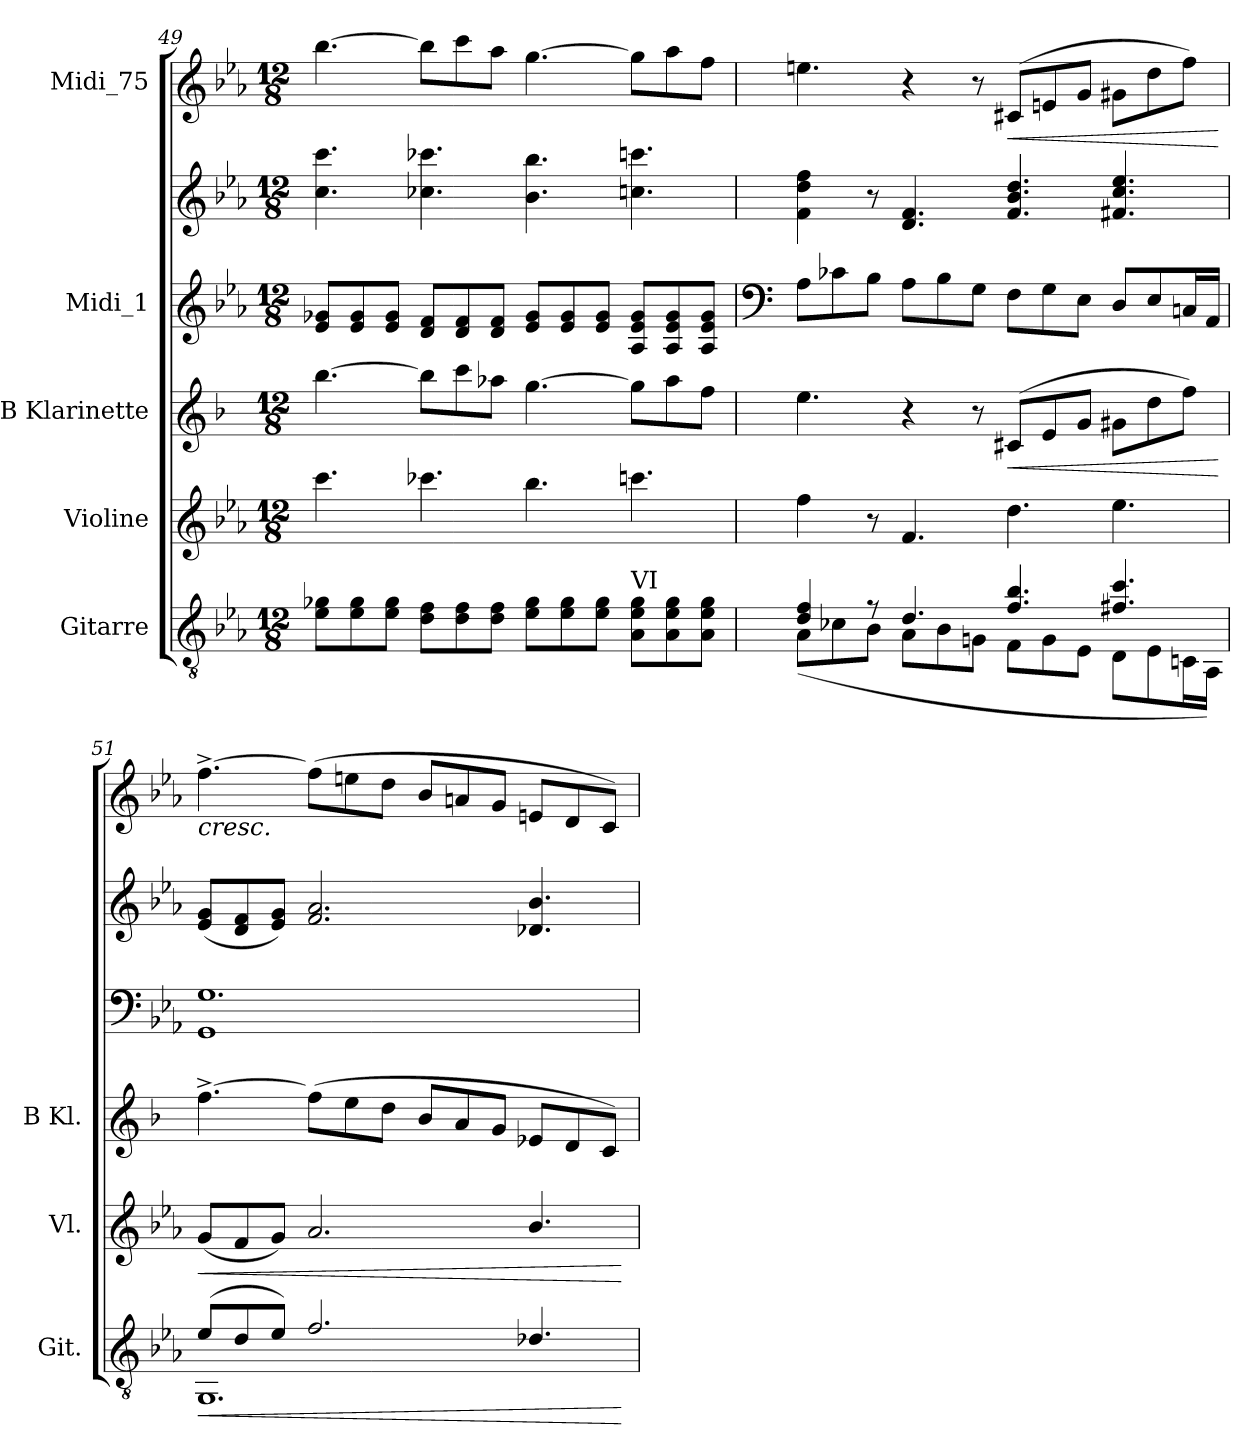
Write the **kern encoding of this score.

**kern	**dynam	**kern	**dynam	**kern	**dynam	**kern	**kern	**kern	**dynam
*part5	*part5	*part4	*part4	*part3	*part3	*part2	*part2	*part1	*part1
*staff6	*staff6	*staff5	*staff5	*staff4	*staff4	*staff3	*staff2	*staff1	*staff1
*I"Gitarre	*	*I"Violine	*	*I"B Klarinette	*	*I"Midi_1	*	*I"Midi_75	*
*I'Git.	*	*I'Vl.	*	*I'B Kl.	*	*	*	*	*
*clefGv2	*	*clefG2	*	*clefG2	*	*clefG2	*clefG2	*clefG2	*
*	*	*	*	*ITrd1c2	*	*	*	*	*
*k[b-e-a-]	*	*k[b-e-a-]	*	*k[b-e-a-]	*	*k[b-e-a-]	*k[b-e-a-]	*k[b-e-a-]	*
*M12/8	*	*M12/8	*	*M12/8	*	*M12/8	*M12/8	*M12/8	*
=49	=49	=49	=49	=49	=49	=49	=49	=49	=49
8e-i\ 8g-X\L	.	4.ccc\	.	[4.aa-\	.	8e-i/ 8g-X/L	4.cc\ 4.ccc\	[4.bb-\	.
8e-\ 8g-\	.	.	.	.	.	8e-/ 8g-/	.	.	.
8e-\ 8g-\J	.	.	.	.	.	8e-/ 8g-/J	.	.	.
8d\ 8f\L	.	4.ccc-X\	.	8aa-\L]	.	8d/ 8f/L	4.cc-X\ 4.ccc-X\	8bb-\L]	.
8d\ 8f\	.	.	.	8bb-\	.	8d/ 8f/	.	8ccc\	.
8d\ 8f\J	.	.	.	8gg-X\J	.	8d/ 8f/J	.	8aa-\J	.
8e-\ 8g-\L	.	4.bb-\	.	[4.ff\	.	8e-/ 8g-/L	4.b-\ 4.bb-\	[4.gg\	.
8e-\ 8g-\	.	.	.	.	.	8e-/ 8g-/	.	.	.
8e-\ 8g-\J	.	.	.	.	.	8e-/ 8g-/J	.	.	.
!LO:TX:a:t=VI	!	!	!	!	!	!	!	!	!
8A-\ 8e-\ 8g-\L	.	4.cccn\	.	8ff\L]	.	8A-/ 8e-/ 8g-/L	4.ccn\ 4.cccn\	8gg\L]	.
8A-\ 8e-\ 8g-\	.	.	.	8gg-\	.	8A-/ 8e-/ 8g-/	.	8aa-\	.
8A-\ 8e-\ 8g-\J	.	.	.	8ee-\J	.	8A-/ 8e-/ 8g-/J	.	8ff\J	.
=50	=50	=50	=50	=50	=50	=50	=50	=50	=50
*	*	*	*	*	*	*clefF4	*	*	*
*^	*	*	*	*	*	*	*	*	*
4d/ 4f/	(8A-\L	.	4ff\	.	4.dd\	.	8A-\L	4f\ 4dd\ 4ff\	4.een\	.
.	8c-X\	.	.	.	.	.	8c-X\	.	.	.
8r	8B-\J	.	8r	.	.	.	8B-\J	8r	.	.
4.d/	8A-\L	.	4.f/	.	4r	.	8A-\L	4.d/ 4.f/	4r	.
.	8B-\	.	.	.	.	.	8B-\	.	.	.
.	8Gn\J	.	.	.	8r	.	8G\J	.	8r	.
!	!	!	!	!	!	!LO:HP:b	!	!	!	!LO:HP:b
4.f/ 4.b-/	8F\L	.	4.dd\	.	(>8Bn/L	<	8F\L	4.f/ 4.b-i/ 4.dd/	(>8c#X/L	<
.	8G\	.	.	.	8d/	.	8G\	.	8en/	.
.	8E-\J	.	.	.	8f/J	.	8E-\J	.	8g/J	.
4.f#X/ 4.cc/	8D\L	.	4.ee-\	.	8f#X\L	.	8D\L	4.f#X/ 4.cc/ 4.ee-/	8g#X/L	.
.	8E-\	.	.	.	8cc\	.	8E-\	.	8dd\	.
.	16Cni\L	.	.	.	8ee-\J)	.	16Cni/L	.	8ff\J)	.
.	16AA-\JJ)	.	.	.	.	.	16AA-/JJ	.	.	.
*v	*v	*	*	*	*	*	*	*	*	*
.	.	.	.	.	[	.	.	.	[
!!LO:LB:g=z
=51	=51	=51	=51	=51	=51	=51	=51	=51	=51
!	!	!	!	!	!	!	!	!LO:TX:b:i:t=cresc.	!
!	!	!	!	!	!	!LO:TX:a:i:t=cre&c.	!	!	!
!	!LO:HP:b	!	!LO:HP:b	!	!	!	!	!	!
*^	*	*	*	*	*	*^	*^	*	*
(8e-/L	1.GG	<	(8g/L	<	[4.ee-^\	.	1.G	1GG	(8e-/ 8g/L	2ryy	[4.ff^\	.
8d/	.	.	8f/	.	.	.	.	.	8d/ 8f/	.	.	.
8e-/J)	.	.	8g/J)	.	.	.	.	.	8e-/ 8g/J)	.	.	.
2.f/	.	.	2.a-/	.	(>8ee-\L]	.	.	.	2.f/ 2.a-/	.	(>8ff\L]	.
.	.	.	.	.	8dd\	.	.	.	.	2ryy	8een\	.
.	.	.	.	.	8cc\J	.	.	.	.	.	8dd\J	.
.	.	.	.	.	8a-/L	.	.	.	.	.	8b-\L	.
.	.	.	.	.	8g/	.	.	.	.	.	8an/	.
.	.	.	.	.	8f/J	.	.	2ryy	.	2ryy	8g/J	.
4.d-X/	.	.	4.b-/	.	8d-X/L	.	.	.	4.d-X/ 4.b-/	.	8en/L	.
.	.	.	.	.	8c/	.	.	.	.	.	8d/	.
.	.	.	.	.	8B-/J)	.	.	.	.	.	8c/J)	.
*	*	*	*	*	*	*	*v	*v	*	*	*	*
*v	*v	*	*	*	*	*	*	*v	*v	*	*
.	[	.	[	.	.	.	.	.	.
=	=	=	=	=	=	=	=	=	=
*-	*-	*-	*-	*-	*-	*-	*-	*-	*-
